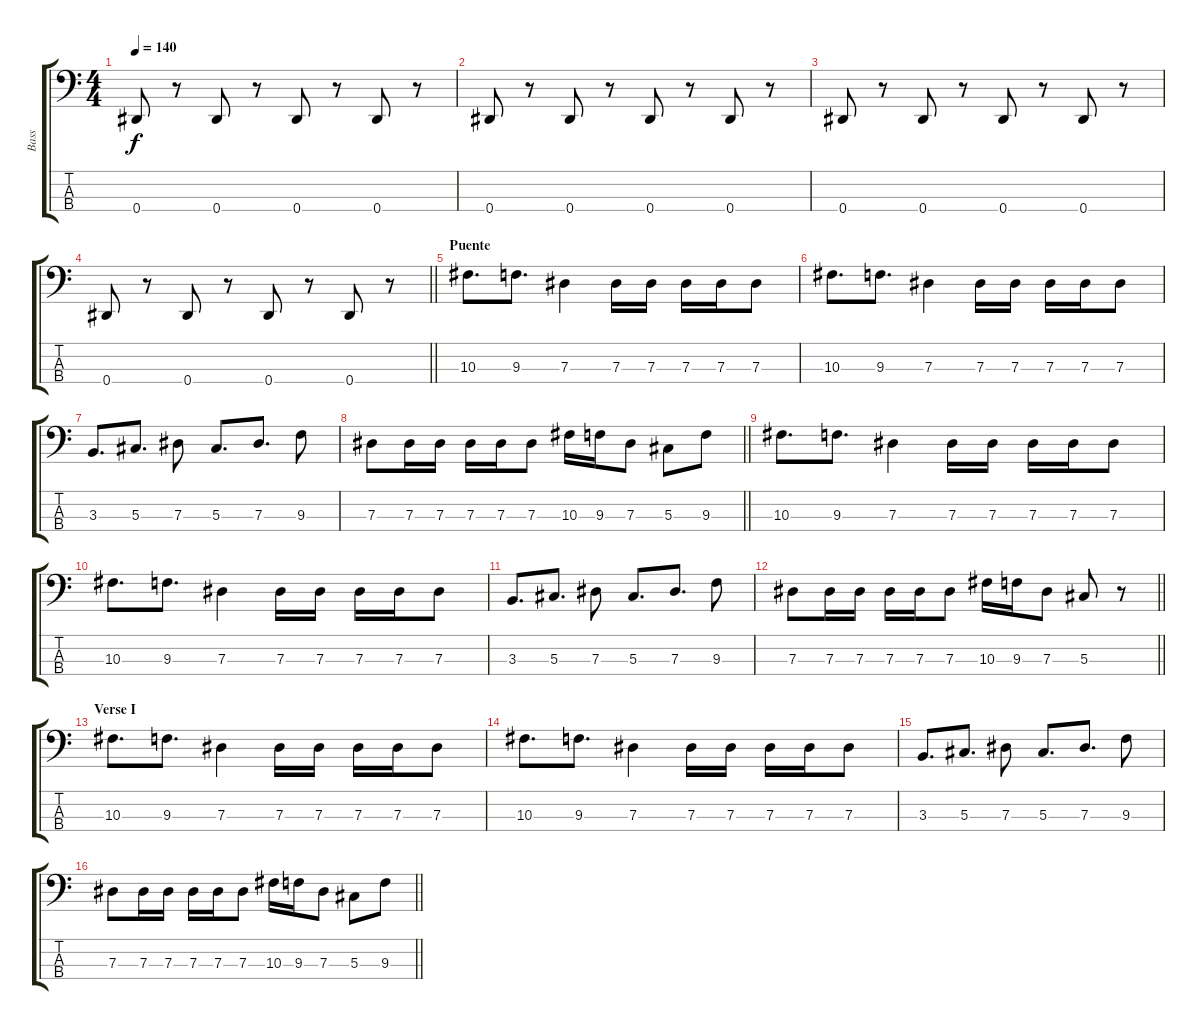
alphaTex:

\track ("Bass" "Bass") {instrument electricbassfinger}
\staff {score tabs}
\tuning (Gb2 Db2 Ab1 Eb1) {hide}
\ts (4 4)
\tempo 140
\clef f4
\ks c
0.4.8{dy f} r.8 0.4.8 r.8 0.4.8 r.8 0.4.8 r.8 |
0.4.8 r.8 0.4.8 r.8 0.4.8 r.8 0.4.8 r.8 |
0.4.8 r.8 0.4.8 r.8 0.4.8 r.8 0.4.8 r.8 |
\barLineRight lightlight
0.4.8 r.8 0.4.8 r.8 0.4.8 r.8 0.4.8 r.8 |
\section ("" "Puente")
10.3.8{d} 9.3.8{d} 7.3.4 7.3.16 7.3.16 7.3.16 7.3.16 7.3.8 |
10.3.8{d} 9.3.8{d} 7.3.4 7.3.16 7.3.16 7.3.16 7.3.16 7.3.8 |
3.3.8{d} 5.3.8{d} 7.3.8 5.3.8{d} 7.3.8{d} 9.3.8 |
\barLineRight lightlight
7.3.8 7.3.16 7.3.16 7.3.16 7.3.16 7.3.8 10.3.16 9.3.16 7.3.8 5.3.8 9.3.8 |
10.3.8{d} 9.3.8{d} 7.3.4 7.3.16 7.3.16 7.3.16 7.3.16 7.3.8 |
10.3.8{d} 9.3.8{d} 7.3.4 7.3.16 7.3.16 7.3.16 7.3.16 7.3.8 |
3.3.8{d} 5.3.8{d} 7.3.8 5.3.8{d} 7.3.8{d} 9.3.8 |
\barLineRight lightlight
7.3.8 7.3.16 7.3.16 7.3.16 7.3.16 7.3.8 10.3.16 9.3.16 7.3.8 5.3.8 r.8 |
\section ("" "Verse I")
10.3.8{d} 9.3.8{d} 7.3.4 7.3.16 7.3.16 7.3.16 7.3.16 7.3.8 |
10.3.8{d} 9.3.8{d} 7.3.4 7.3.16 7.3.16 7.3.16 7.3.16 7.3.8 |
3.3.8{d} 5.3.8{d} 7.3.8 5.3.8{d} 7.3.8{d} 9.3.8 |
\barLineRight lightlight
7.3.8 7.3.16 7.3.16 7.3.16 7.3.16 7.3.8 10.3.16 9.3.16 7.3.8 5.3.8 9.3.8
